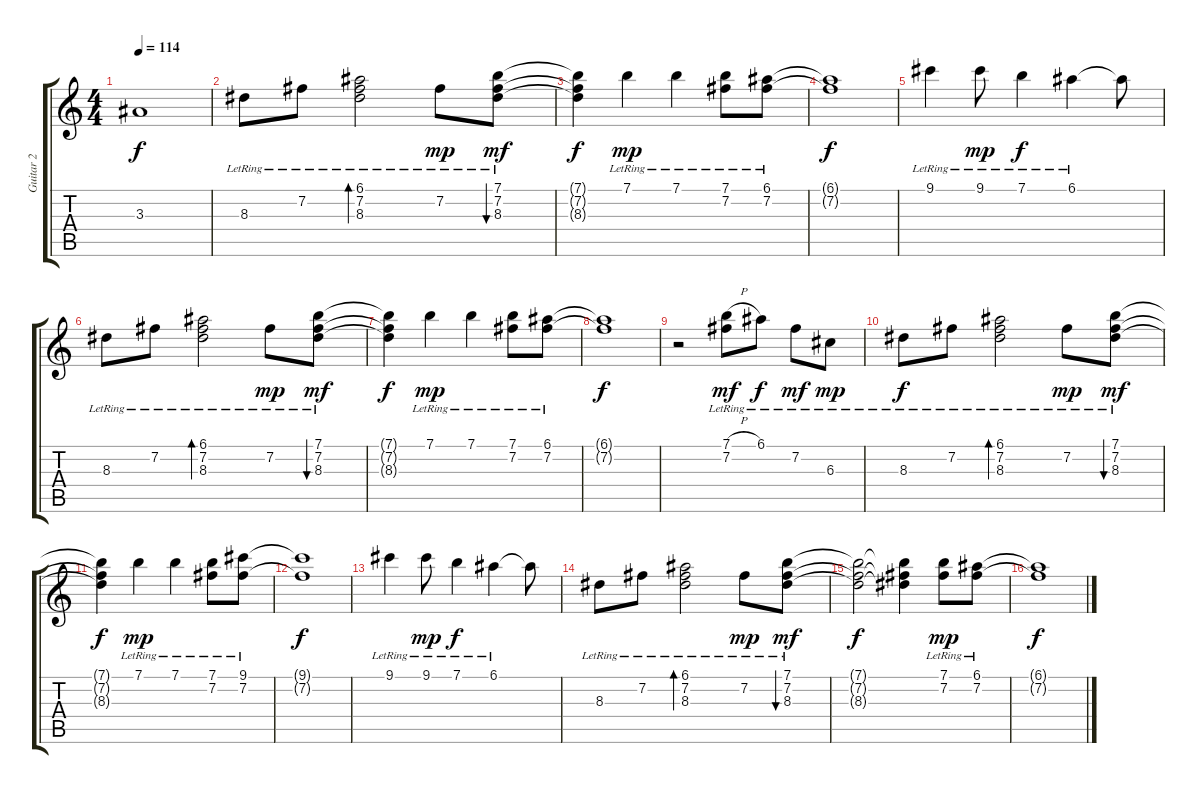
\track ("Guitar 2" "Guitar 2") {instrument electricguitarjazz}
\staff {score tabs}
\tuning (E4 B3 G3 D3 A2 E2) {hide}
\ts (4 4)
\tempo 114
\clef g2
\ks c
3.3{t}.1{dy f} |
8.3{lr}.8 7.2{lr}.8 (6.1{lr} 7.2{lr} 8.3{lr}).2{bd 120} 7.2{lr}.8{dy mp} (7.1{lr} 7.2{lr} 8.3{lr}).8{bu 120 dy mf} |
(7.1{t} 7.2{t} 8.3{t}).4{dy f} 7.1{lr}.4{dy mp} 7.1{lr}.4 (7.1{lr} 7.2{lr}).8 (6.1{lr} 7.2{lr}).8 |
(6.1{t} 7.2{t}).1{dy f} |
9.1{lr}.4 9.1{lr}.8{dy mp} 7.1{lr}.4{dy f} 6.1{lr}.4 6.1{t}.8 |
8.3{lr}.8 7.2{lr}.8 (6.1{lr} 7.2{lr} 8.3{lr}).2{bd 120} 7.2{lr}.8{dy mp} (7.1{lr} 7.2{lr} 8.3{lr}).8{bu 120 dy mf} |
(7.1{t} 7.2{t} 8.3{t}).4{dy f} 7.1{lr}.4{dy mp} 7.1{lr}.4 (7.1{lr} 7.2{lr}).8 (6.1{lr} 7.2{lr}).8 |
(6.1{t} 7.2{t}).1{dy f} |
r.2 (7.1{h} 7.2{lr}).8{dy mf} 6.1{lr}.8{dy f} 7.2{lr}.8{dy mf} 6.3{lr}.8{dy mp} |
8.3{lr}.8{dy f} 7.2{lr}.8 (6.1{lr} 7.2{lr} 8.3{lr}).2{bd 120} 7.2{lr}.8{dy mp} (7.1{lr} 7.2{lr} 8.3{lr}).8{bu 120 dy mf} |
(7.1{t} 7.2{t} 8.3{t}).4{dy f} 7.1{lr}.4{dy mp} 7.1{lr}.4 (7.1{lr} 7.2{lr}).8 (9.1{lr} 7.2{lr}).8 |
(9.1{t} 7.2{t}).1{dy f} |
9.1{lr}.4 9.1{lr}.8{dy mp} 7.1{lr}.4{dy f} 6.1{lr}.4 6.1{t}.8 |
8.3{lr}.8 7.2{lr}.8 (6.1{lr} 7.2{lr} 8.3{lr}).2{bd 120} 7.2{lr}.8{dy mp} (7.1{lr} 7.2{lr} 8.3{lr}).8{bu 120 dy mf} |
(7.1{t} 7.2{t} 8.3{t}).2{dy f} (7.1{t} 7.2{t} 8.3{t}).4 (7.1{lr} 7.2{lr}).8{dy mp} (6.1{lr} 7.2{lr}).8 |
(6.1{t} 7.2{t}).1{dy f}
